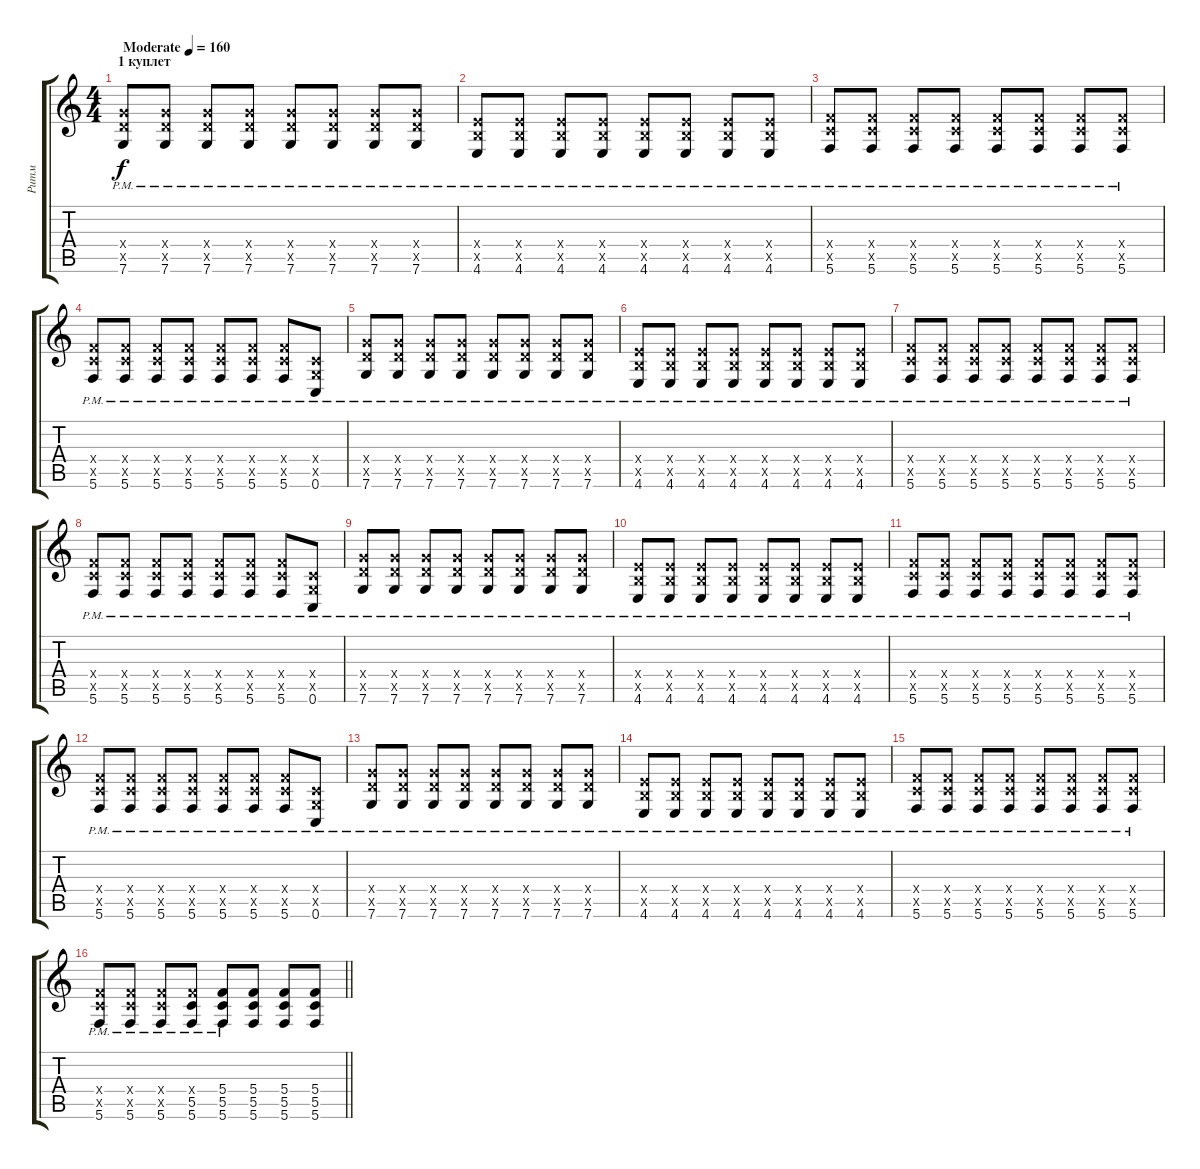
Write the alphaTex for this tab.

\track ("Ритм" "Ритм") {instrument distortionguitar}
\staff {score tabs}
\tuning (D4 A3 F3 C3 G2 C2) {hide}
\ts (4 4)
\section ("" "1 куплет")
\tempo (160 "Moderate")
\clef g2
\ks c
(7.4{x} 7.5{x} 7.6{pm}).8{dy f instrument distortionguitar} (7.4{x} 7.5{x} 7.6{pm}).8 (7.4{x} 7.5{x} 7.6{pm}).8 (7.4{x} 7.5{x} 7.6{pm}).8 (7.4{x} 7.5{x} 7.6{pm}).8 (7.4{x} 7.5{x} 7.6{pm}).8 (7.4{x} 7.5{x} 7.6{pm}).8 (7.4{x} 7.5{x} 7.6{pm}).8 |
(4.4{x} 4.5{x} 4.6{pm}).8 (4.4{x} 4.5{x} 4.6{pm}).8 (4.4{x} 4.5{x} 4.6{pm}).8 (4.4{x} 4.5{x} 4.6{pm}).8 (4.4{x} 4.5{x} 4.6{pm}).8 (4.4{x} 4.5{x} 4.6{pm}).8 (4.4{x} 4.5{x} 4.6{pm}).8 (4.4{x} 4.5{x} 4.6{pm}).8 |
(5.4{x} 5.5{x} 5.6{pm}).8 (5.4{x} 5.5{x} 5.6{pm}).8 (5.4{x} 5.5{x} 5.6{pm}).8 (5.4{x} 5.5{x} 5.6{pm}).8 (5.4{x} 5.5{x} 5.6{pm}).8 (5.4{x} 5.5{x} 5.6{pm}).8 (5.4{x} 5.5{x} 5.6{pm}).8 (5.4{x} 5.5{x} 5.6{pm}).8 |
(5.4{x} 5.5{x} 5.6{pm}).8 (5.4{x} 5.5{x} 5.6{pm}).8 (5.4{x} 5.5{x} 5.6{pm}).8 (5.4{x} 5.5{x} 5.6{pm}).8 (5.4{x} 5.5{x} 5.6{pm}).8 (5.4{x} 5.5{x} 5.6{pm}).8 (5.4{x} 5.5{x} 5.6{pm}).8 (0.4{x} 0.5{x} 0.6{pm}).8 |
(7.4{x} 7.5{x} 7.6{pm}).8 (7.4{x} 7.5{x} 7.6{pm}).8 (7.4{x} 7.5{x} 7.6{pm}).8 (7.4{x} 7.5{x} 7.6{pm}).8 (7.4{x} 7.5{x} 7.6{pm}).8 (7.4{x} 7.5{x} 7.6{pm}).8 (7.4{x} 7.5{x} 7.6{pm}).8 (7.4{x} 7.5{x} 7.6{pm}).8 |
(4.4{x} 4.5{x} 4.6{pm}).8 (4.4{x} 4.5{x} 4.6{pm}).8 (4.4{x} 4.5{x} 4.6{pm}).8 (4.4{x} 4.5{x} 4.6{pm}).8 (4.4{x} 4.5{x} 4.6{pm}).8 (4.4{x} 4.5{x} 4.6{pm}).8 (4.4{x} 4.5{x} 4.6{pm}).8 (4.4{x} 4.5{x} 4.6{pm}).8 |
(5.4{x} 5.5{x} 5.6{pm}).8 (5.4{x} 5.5{x} 5.6{pm}).8 (5.4{x} 5.5{x} 5.6{pm}).8 (5.4{x} 5.5{x} 5.6{pm}).8 (5.4{x} 5.5{x} 5.6{pm}).8 (5.4{x} 5.5{x} 5.6{pm}).8 (5.4{x} 5.5{x} 5.6{pm}).8 (5.4{x} 5.5{x} 5.6{pm}).8 |
(5.4{x} 5.5{x} 5.6{pm}).8 (5.4{x} 5.5{x} 5.6{pm}).8 (5.4{x} 5.5{x} 5.6{pm}).8 (5.4{x} 5.5{x} 5.6{pm}).8 (5.4{x} 5.5{x} 5.6{pm}).8 (5.4{x} 5.5{x} 5.6{pm}).8 (5.4{x} 5.5{x} 5.6{pm}).8 (0.4{x} 0.5{x} 0.6{pm}).8 |
(7.4{x} 7.5{x} 7.6{pm}).8 (7.4{x} 7.5{x} 7.6{pm}).8 (7.4{x} 7.5{x} 7.6{pm}).8 (7.4{x} 7.5{x} 7.6{pm}).8 (7.4{x} 7.5{x} 7.6{pm}).8 (7.4{x} 7.5{x} 7.6{pm}).8 (7.4{x} 7.5{x} 7.6{pm}).8 (7.4{x} 7.5{x} 7.6{pm}).8 |
(4.4{x} 4.5{x} 4.6{pm}).8 (4.4{x} 4.5{x} 4.6{pm}).8 (4.4{x} 4.5{x} 4.6{pm}).8 (4.4{x} 4.5{x} 4.6{pm}).8 (4.4{x} 4.5{x} 4.6{pm}).8 (4.4{x} 4.5{x} 4.6{pm}).8 (4.4{x} 4.5{x} 4.6{pm}).8 (4.4{x} 4.5{x} 4.6{pm}).8 |
(5.4{x} 5.5{x} 5.6{pm}).8 (5.4{x} 5.5{x} 5.6{pm}).8 (5.4{x} 5.5{x} 5.6{pm}).8 (5.4{x} 5.5{x} 5.6{pm}).8 (5.4{x} 5.5{x} 5.6{pm}).8 (5.4{x} 5.5{x} 5.6{pm}).8 (5.4{x} 5.5{x} 5.6{pm}).8 (5.4{x} 5.5{x} 5.6{pm}).8 |
(5.4{x} 5.5{x} 5.6{pm}).8 (5.4{x} 5.5{x} 5.6{pm}).8 (5.4{x} 5.5{x} 5.6{pm}).8 (5.4{x} 5.5{x} 5.6{pm}).8 (5.4{x} 5.5{x} 5.6{pm}).8 (5.4{x} 5.5{x} 5.6{pm}).8 (5.4{x} 5.5{x} 5.6{pm}).8 (0.4{x} 0.5{x} 0.6{pm}).8 |
(7.4{x} 7.5{x} 7.6{pm}).8 (7.4{x} 7.5{x} 7.6{pm}).8 (7.4{x} 7.5{x} 7.6{pm}).8 (7.4{x} 7.5{x} 7.6{pm}).8 (7.4{x} 7.5{x} 7.6{pm}).8 (7.4{x} 7.5{x} 7.6{pm}).8 (7.4{x} 7.5{x} 7.6{pm}).8 (7.4{x} 7.5{x} 7.6{pm}).8 |
(4.4{x} 4.5{x} 4.6{pm}).8 (4.4{x} 4.5{x} 4.6{pm}).8 (4.4{x} 4.5{x} 4.6{pm}).8 (4.4{x} 4.5{x} 4.6{pm}).8 (4.4{x} 4.5{x} 4.6{pm}).8 (4.4{x} 4.5{x} 4.6{pm}).8 (4.4{x} 4.5{x} 4.6{pm}).8 (4.4{x} 4.5{x} 4.6{pm}).8 |
(5.4{x} 5.5{x} 5.6{pm}).8 (5.4{x} 5.5{x} 5.6{pm}).8 (5.4{x} 5.5{x} 5.6{pm}).8 (5.4{x} 5.5{x} 5.6{pm}).8 (5.4{x} 5.5{x} 5.6{pm}).8 (5.4{x} 5.5{x} 5.6{pm}).8 (5.4{x} 5.5{x} 5.6{pm}).8 (5.4{x} 5.5{x} 5.6{pm}).8 |
\barLineRight lightlight
(5.4{x} 5.5{x} 5.6{pm}).8 (5.4{x} 5.5{x} 5.6{pm}).8 (5.4{x} 5.5{x} 5.6{pm}).8 (5.4{x} 5.5 5.6{pm}).8 (5.4 5.5 5.6{pm}).8 (5.4 5.5 5.6).8 (5.4 5.5 5.6).8 (5.4 5.5 5.6).8
